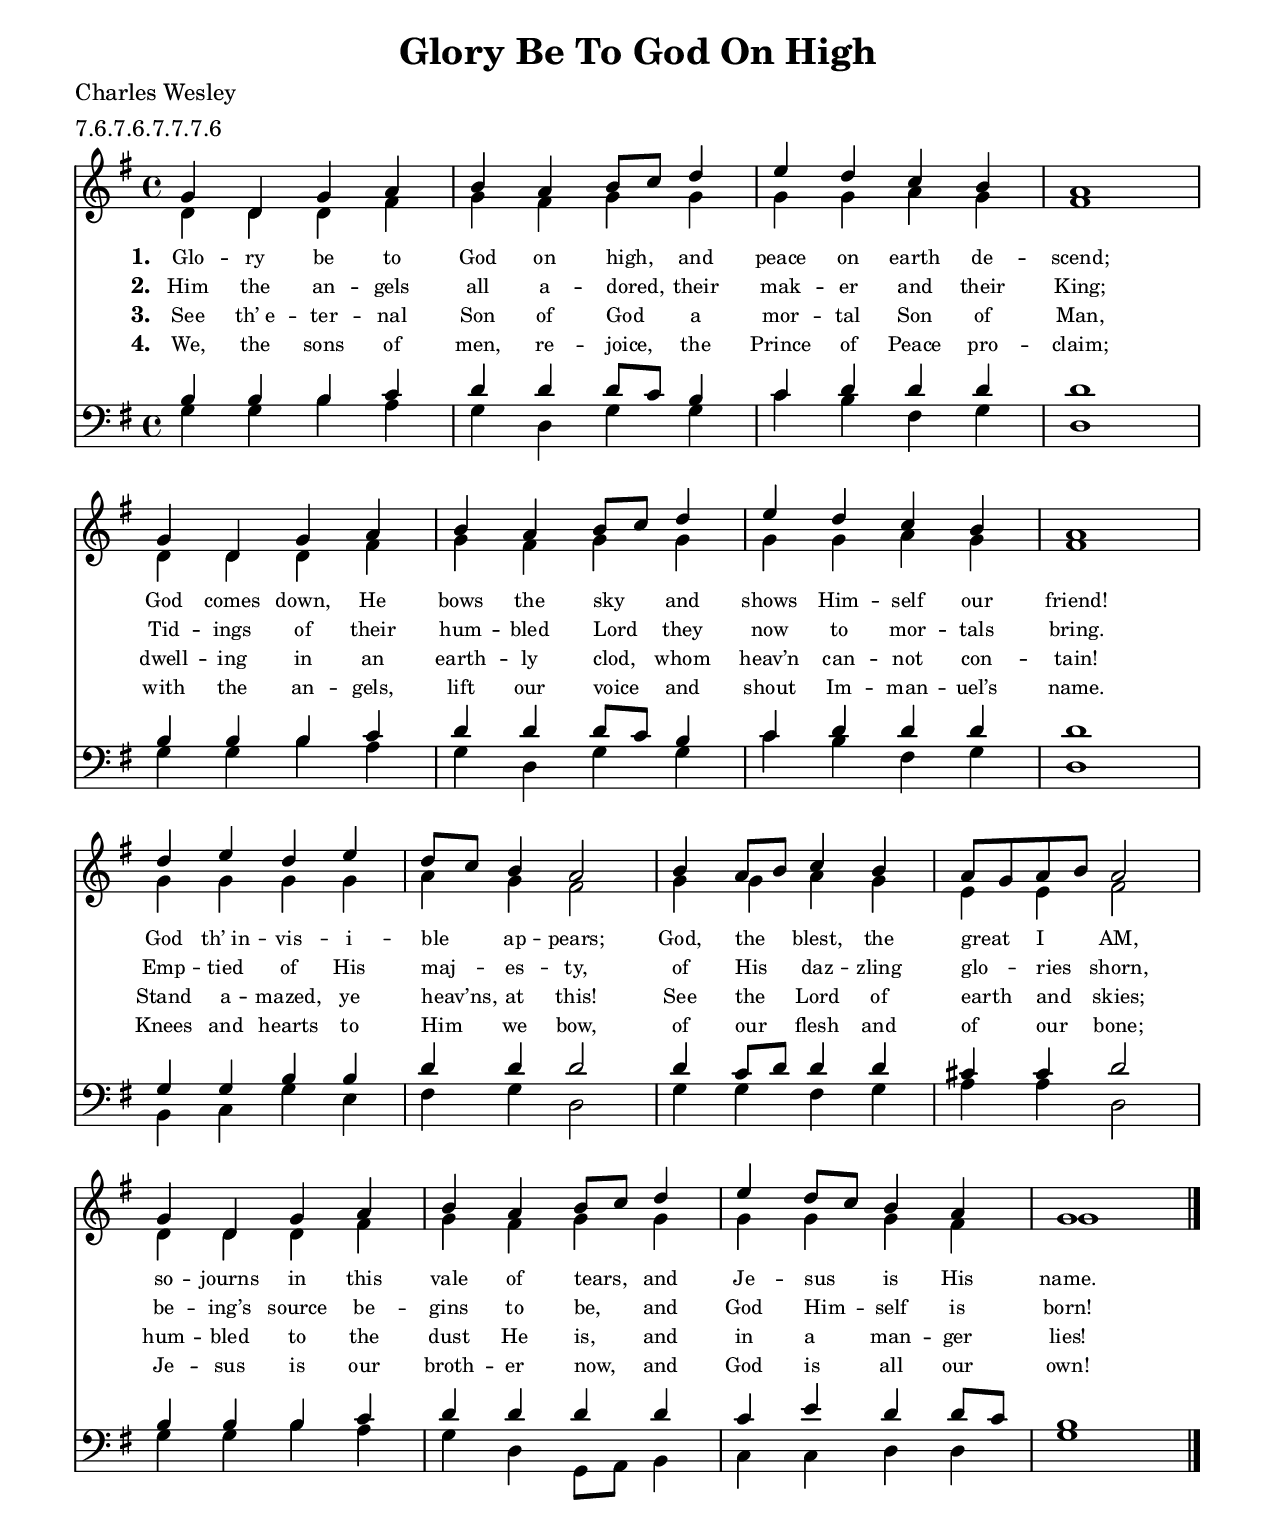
\include "hymn.ily"

\header {
  title = "Glory Be To God On High"
  poet = "Charles Wesley"
  composer = ""
  tune = "Amsterdam"
  meter = "7.6.7.6.7.7.7.6"
}

global = {
  \time 4/4
  \key g \major
}

stanzas = <<
  \new Lyrics \lyricsto "sopranos" {
    \set stanza = "1. "

    Glo -- ry be to God on high, _
    and peace on earth de -- scend;
    God comes down, He bows the sky _
    and shows Him -- self our friend!
    God "th’ in" -- vis -- i -- ble _ ap -- pears;
    God, the _ blest, the great _ I _ AM,
    so -- journs in this vale of tears, _
    and Je -- sus _ is His name.
}

  \new Lyrics \lyricsto "sopranos" {
    \set stanza = "2. "

    Him the an -- gels all a -- dored, _
    their mak -- er and their King;
    Tid -- ings of their hum -- bled Lord _
    they now to mor -- tals bring.
    Emp -- tied of His maj -- _ es -- ty,
    of His _ daz -- zling glo -- _ ries _ shorn,
    be -- ing’s source be -- gins to be, _
    and God Him -- _ self is born!
}

  \new Lyrics \lyricsto "sopranos" {
    \set stanza = "3. "

    See "th’ e" -- ter -- nal Son of God _
    a mor -- tal Son of Man,
    dwell -- ing in an earth -- ly clod, _
    whom heav’n can -- not con -- tain!
    Stand a -- mazed, ye heav’ns, _ at this!
    See the _ Lord of earth _ and _ skies;
    hum -- bled to the dust He is, _
    and in a _ man -- ger lies!
}

  \new Lyrics \lyricsto "sopranos" {
    \set stanza = "4. "

    We, the sons of men, re -- joice, _
    the Prince of Peace pro -- claim;
    with the an -- gels, lift our voice _
    and shout Im -- man -- uel’s name.
    Knees and hearts to Him _ we bow,
    of our _ flesh and of _ our _ bone;
    Je -- sus is our broth -- er now, _
    and God is _ all our own!
}
>>

soprano = \relative c' {
  g'4 d g a
  b a b8 c d4
  e d c b
  a1

  \break

  g4 d g a
  b a b8 c d4
  e d c b
  a1

  \break

  d4 e d e
  d8 c b4 a2
  b4 a8 b c4 b
  a8 g a b a2

  \break

  g4 d g a
  b a b8 c d4
  e d8 c b4 a
  g1

  \bar "|."
}

alto = \relative c' {
  d4 d d fis
  g fis g g
  g g a g
  fis1

  d4 d d fis
  g fis g g
  g g a g
  fis1

  g4 g g g
  a g fis2
  g4 g a g
  e e fis2

  d4 d d fis
  g fis g g
  g g g fis
  g1
}

tenor = \relative c {
  b'4 b b c
  d d d8 c b4
  c d d d
  d1

  b4 b b c
  d d d8 c b4
  c d d d
  d1

  g,4 g b b
  d d d2
  d4 c8 d d4 d
  cis cis d2

  b4 b b c
  d d d d
  c e d d8 c
  b1
}

bass = \relative c {
  g'4 g b a
  g d g g
  c b fis g
  d1

  g4 g b a
  g d g g
  c b fis g
  d1

  b4 c g' e
  fis g d2
  g4 g fis g
  a a d,2

  g4 g b a
  g d g,8 a b4
  c c d d
  g1
}

\include "hymn-template.ily"
